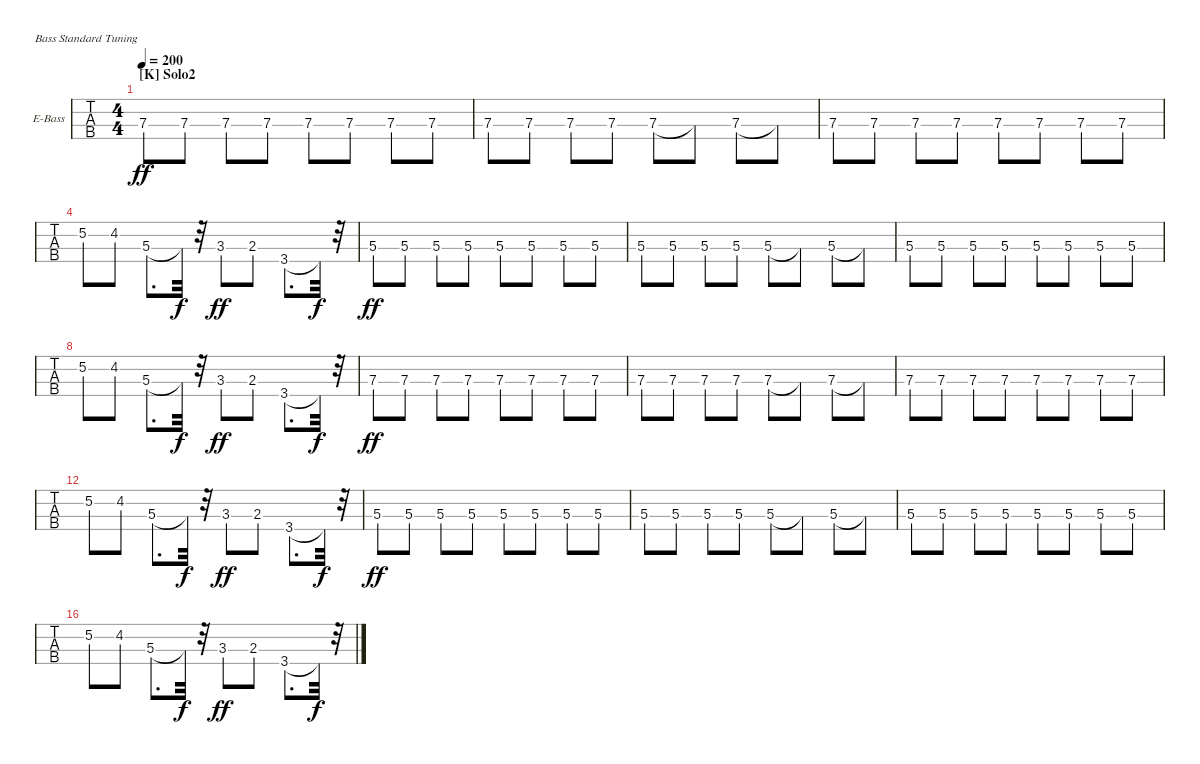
\bracketExtendMode nobrackets
\firstSystemTrackNameOrientation horizontal
\otherSystemsTrackNameOrientation horizontal
\defaultBarNumberDisplay FirstOfSystem
\track ("Bass" "E-Bass") {instrument electricbassfinger}
\staff {tabs}
\tuning (G2 D2 A1 E1)
\ts (4 4)
\section ("K" "Solo2")
\tempo 200
\clef f4
\scale
0.22695
\ks c
7.3.8{dy ff} 7.3.8 7.3.8 7.3.8 7.3.8 7.3.8 7.3.8 7.3.8 |
\scale
0.22695 7.3.8 7.3.8 7.3.8 7.3.8 7.3.8 7.3{t}.8 7.3.8 7.3{t}.8 |
\scale
0.22695 7.3.8 7.3.8 7.3.8 7.3.8 7.3.8 7.3.8 7.3.8 7.3.8 |
\scale
0.319149 5.2.8 4.2.8 5.3.8{d} 5.3{t}.32{dy f} r.32 3.3.8{dy ff} 2.3.8 3.4.8{d} 3.4{t}.32{dy f} r.32 |
\scale
0.22695 5.3.8{dy ff} 5.3.8 5.3.8 5.3.8 5.3.8 5.3.8 5.3.8 5.3.8 |
\scale
0.22695 5.3.8 5.3.8 5.3.8 5.3.8 5.3.8 5.3{t}.8 5.3.8 5.3{t}.8 |
\scale
0.22695 5.3.8 5.3.8 5.3.8 5.3.8 5.3.8 5.3.8 5.3.8 5.3.8 |
\scale
0.319149 5.2.8 4.2.8 5.3.8{d} 5.3{t}.32{dy f} r.32 3.3.8{dy ff} 2.3.8 3.4.8{d} 3.4{t}.32{dy f} r.32 |
\scale
0.22695 7.3.8{dy ff} 7.3.8 7.3.8 7.3.8 7.3.8 7.3.8 7.3.8 7.3.8 |
\scale
0.22695 7.3.8 7.3.8 7.3.8 7.3.8 7.3.8 7.3{t}.8 7.3.8 7.3{t}.8 |
\scale
0.22695 7.3.8 7.3.8 7.3.8 7.3.8 7.3.8 7.3.8 7.3.8 7.3.8 |
\scale
0.319149 5.2.8 4.2.8 5.3.8{d} 5.3{t}.32{dy f} r.32 3.3.8{dy ff} 2.3.8 3.4.8{d} 3.4{t}.32{dy f} r.32 |
\scale
0.22695 5.3.8{dy ff} 5.3.8 5.3.8 5.3.8 5.3.8 5.3.8 5.3.8 5.3.8 |
\scale
0.22695 5.3.8 5.3.8 5.3.8 5.3.8 5.3.8 5.3{t}.8 5.3.8 5.3{t}.8 |
\scale
0.22695 5.3.8 5.3.8 5.3.8 5.3.8 5.3.8 5.3.8 5.3.8 5.3.8 |
\scale
0.319149 5.2.8 4.2.8 5.3.8{d} 5.3{t}.32{dy f} r.32 3.3.8{dy ff} 2.3.8 3.4.8{d} 3.4{t}.32{dy f} r.32
